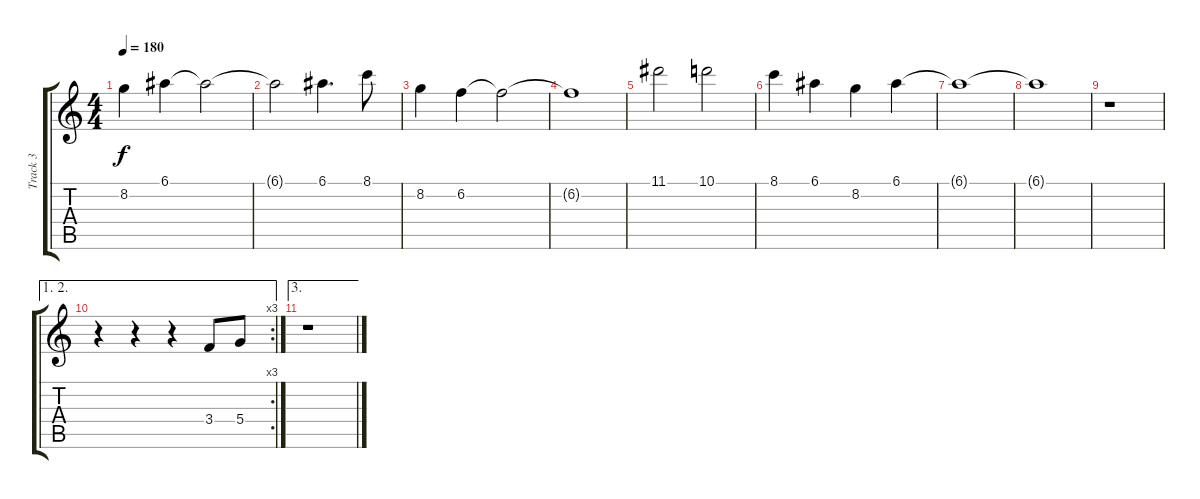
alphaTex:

\track ("Track 3" "Track 3") {instrument electricguitarjazz}
\staff {score tabs}
\tuning (E4 B3 G3 D3 A2 E2) {hide}
\ts (4 4)
\tempo 180
\clef g2
\ks c
8.2.4{dy f} 6.1.4 6.1{t}.2 |
6.1{t}.2 6.1.4{d} 8.1.8 |
8.2.4 6.2.4 6.2{t}.2 |
6.2{t}.1 |
11.1.2 10.1.2 |
8.1.4 6.1.4 8.2.4 6.1.4 |
6.1{t}.1 |
6.1{t}.1 |
r.1 |
\ae (1 2)
\rc 3
r.4 r.4 r.4 3.4.8 5.4.8 |
\ae 3
r.1
